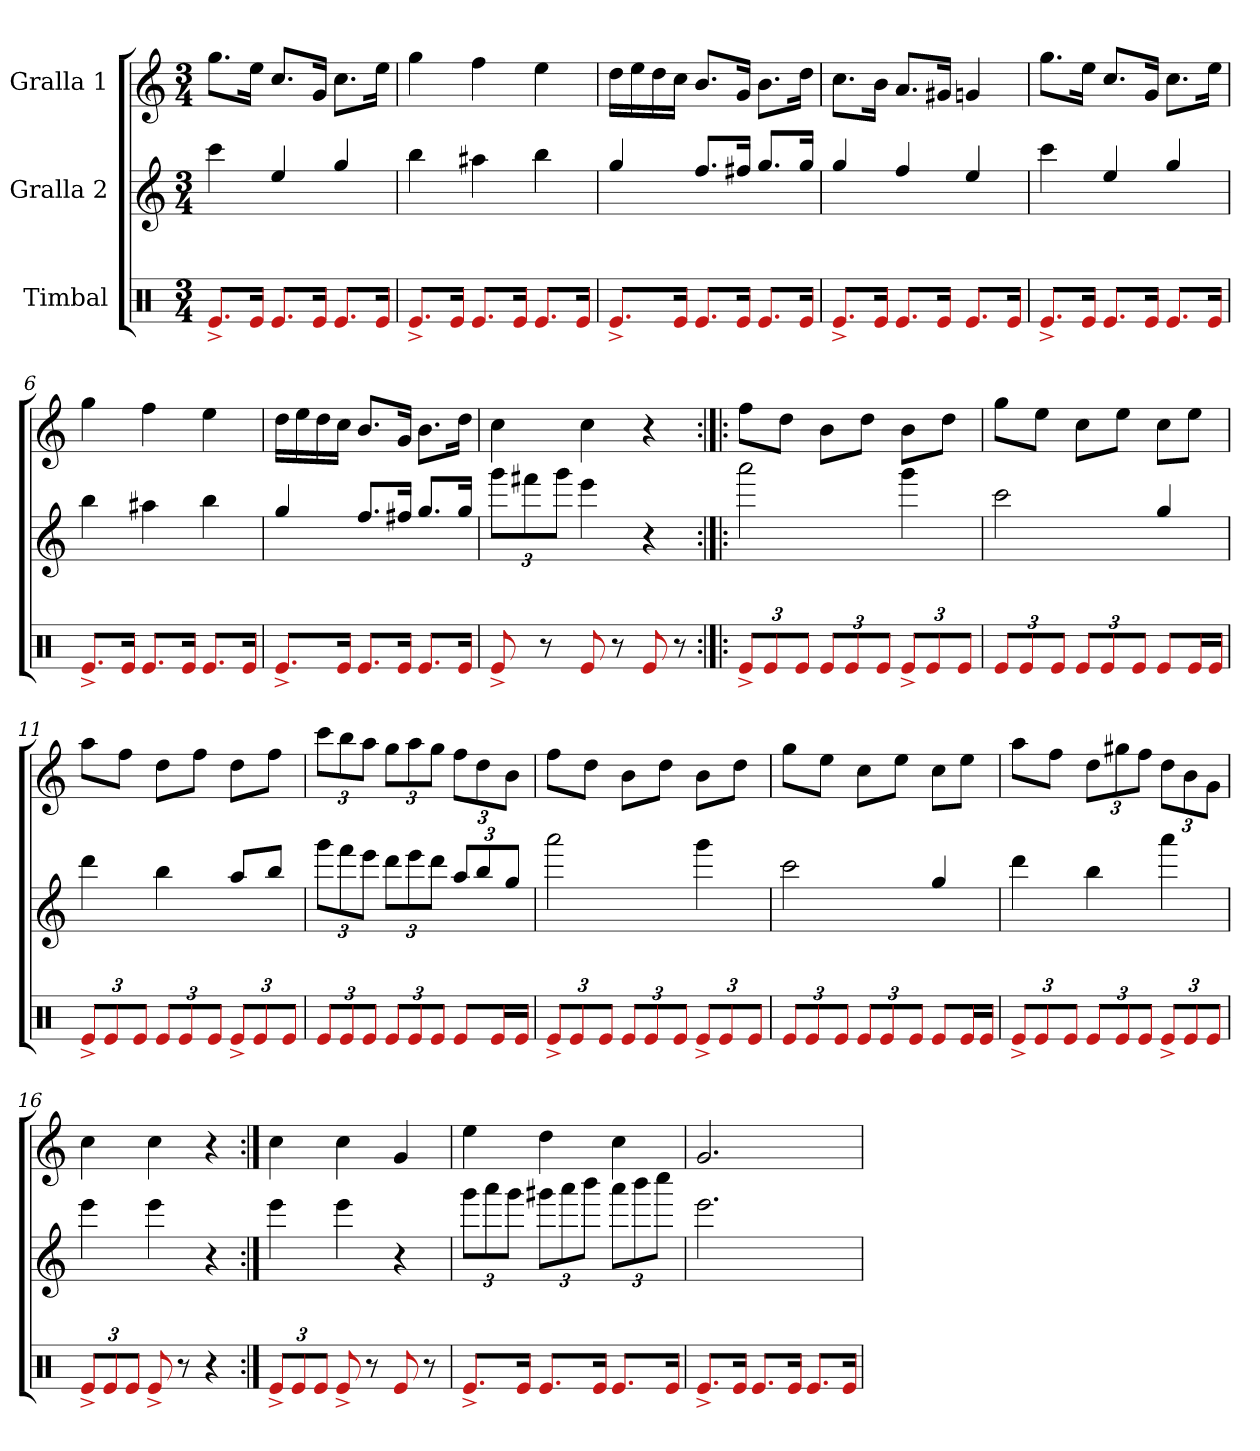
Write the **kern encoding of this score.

**kern	**kern	**kern
*part3	*part2	*part1
*staff3	*staff2	*staff1
*I"Timbal	*I"Gralla 2	*I"Gralla 1
*clefX	*clefG2	*clefG2
*	*ITrd8c14	*
*k[]	*k[]	*k[]
*M3/4	*M3/4	*M3/4
=1	=1	=1
8.e^/L	4cc\	8.gg\L
16e/Jk	.	16ee\Jk
8.e/L	4e/	8.cc/L
16e/Jk	.	16g/Jk
8.e/L	4g/	8.cc\L
16e/Jk	.	16ee\Jk
=2	=2	=2
8.e^/L	4b\	4gg\
16e/Jk	.	.
8.e/L	4a#X\	4ff\
16e/Jk	.	.
8.e/L	4b\	4ee\
16e/Jk	.	.
=3	=3	=3
8.e^/L	4g/	16dd\LL
.	.	16ee\
.	.	16dd\
16e/Jk	.	16cc\JJ
8.e/L	8.f/L	8.b/L
16e/Jk	16f#X/Jk	16g/Jk
8.e/L	8.g/L	8.b\L
16e/Jk	16g/Jk	16dd\Jk
=4	=4	=4
8.e^/L	4g/	8.cc\L
16e/Jk	.	16b\Jk
8.e/L	4f/	8.a/L
16e/Jk	.	16g#X/Jk
8.e/L	4e/	4gn/
16e/Jk	.	.
!!LO:LB:g=z
=5	=5	=5
8.e^/L	4cc\	8.gg\L
16e/Jk	.	16ee\Jk
8.e/L	4e/	8.cc/L
16e/Jk	.	16g/Jk
8.e/L	4g/	8.cc\L
16e/Jk	.	16ee\Jk
=6	=6	=6
8.e^/L	4b\	4gg\
16e/Jk	.	.
8.e/L	4a#X\	4ff\
16e/Jk	.	.
8.e/L	4b\	4ee\
16e/Jk	.	.
=7	=7	=7
8.e^/L	4g/	16dd\LL
.	.	16ee\
.	.	16dd\
16e/Jk	.	16cc\JJ
8.e/L	8.f/L	8.b/L
16e/Jk	16f#X/Jk	16g/Jk
8.e/L	8.g/L	8.b\L
16e/Jk	16g/Jk	16dd\Jk
=8	=8	=8
*	*Xbrackettup	*
8e^/	12gg\L	4cc\
.	12ff#X\	.
8r	.	.
.	12gg\J	.
8e/	4ee\	4cc\
8r	.	.
8e/	4r	4r
8r	.	.
!!LO:LB:g=z
=9:|!|:	=9:|!|:	=9:|!|:
*Xbrackettup	*	*
12e^/L	2aa\	8ff\L
12e/	.	.
.	.	8dd\J
12e/J	.	.
12e/L	.	8b\L
12e/	.	.
.	.	8dd\J
12e/J	.	.
12e^/L	4gg\	8b\L
12e/	.	.
.	.	8dd\J
12e/J	.	.
=10	=10	=10
12e/L	2cc\	8gg\L
12e/	.	.
.	.	8ee\J
12e/J	.	.
12e/L	.	8cc\L
12e/	.	.
.	.	8ee\J
12e/J	.	.
8e/L	4g/	8cc\L
16e/L	.	8ee\J
16e/JJ	.	.
=11	=11	=11
12e^/L	4dd\	8aa\L
12e/	.	.
.	.	8ff\J
12e/J	.	.
12e/L	4b\	8dd\L
12e/	.	.
.	.	8ff\J
12e/J	.	.
12e^/L	8a/L	8dd\L
12e/	.	.
.	8b/J	8ff\J
12e/J	.	.
!!LO:LB:g=z
=12	=12	=12
*	*	*Xbrackettup
12e/L	12gg\L	12ccc\L
12e/	12ff\	12bb\
12e/J	12ee\J	12aa\J
12e/L	12dd\L	12gg\L
12e/	12ee\	12aa\
12e/J	12dd\J	12gg\J
8e/L	12a/L	12ff\L
.	12b/	12dd\
16e/L	.	.
.	12g/J	12b\J
16e/JJ	.	.
=13	=13	=13
12e^/L	2aa\	8ff\L
12e/	.	.
.	.	8dd\J
12e/J	.	.
12e/L	.	8b\L
12e/	.	.
.	.	8dd\J
12e/J	.	.
12e^/L	4gg\	8b\L
12e/	.	.
.	.	8dd\J
12e/J	.	.
=14	=14	=14
12e/L	2cc\	8gg\L
12e/	.	.
.	.	8ee\J
12e/J	.	.
12e/L	.	8cc\L
12e/	.	.
.	.	8ee\J
12e/J	.	.
8e/L	4g/	8cc\L
16e/L	.	8ee\J
16e/JJ	.	.
!!LO:PB:g=z
=15	=15	=15
12e^/L	4dd\	8aa\L
12e/	.	.
.	.	8ff\J
12e/J	.	.
12e/L	4b\	12dd\L
12e/	.	12gg#X\
12e/J	.	12ff\J
12e^/L	4aa\	12dd\L
12e/	.	12b\
12e/J	.	12g\J
=16	=16	=16
12e^/L	4ee\	4cc\
12e/	.	.
12e/J	.	.
8e^/	4ee\	4cc\
8r	.	.
4r	4r	4r
=17:|!	=17:|!	=17:|!
12e^/L	4ee\	4cc\
12e/	.	.
12e/J	.	.
8e^/	4ee\	4cc\
8r	.	.
8e/	4r	4g/
8r	.	.
=18	=18	=18
8.e^/L	12gg\L	4ee\
.	12aa\	.
.	12gg\J	.
16e/Jk	.	.
8.e/L	12gg#X\L	4dd\
.	12aa\	.
.	12bb\J	.
16e/Jk	.	.
8.e/L	12aa\L	4cc\
.	12bb\	.
.	12ccc\J	.
16e/Jk	.	.
!!LO:LB:g=z
=19	=19	=19
8.e^/L	2.ee\	2.g/
16e/Jk	.	.
8.e/L	.	.
16e/Jk	.	.
8.e/L	.	.
16e/Jk	.	.
=	=	=
*-	*-	*-
